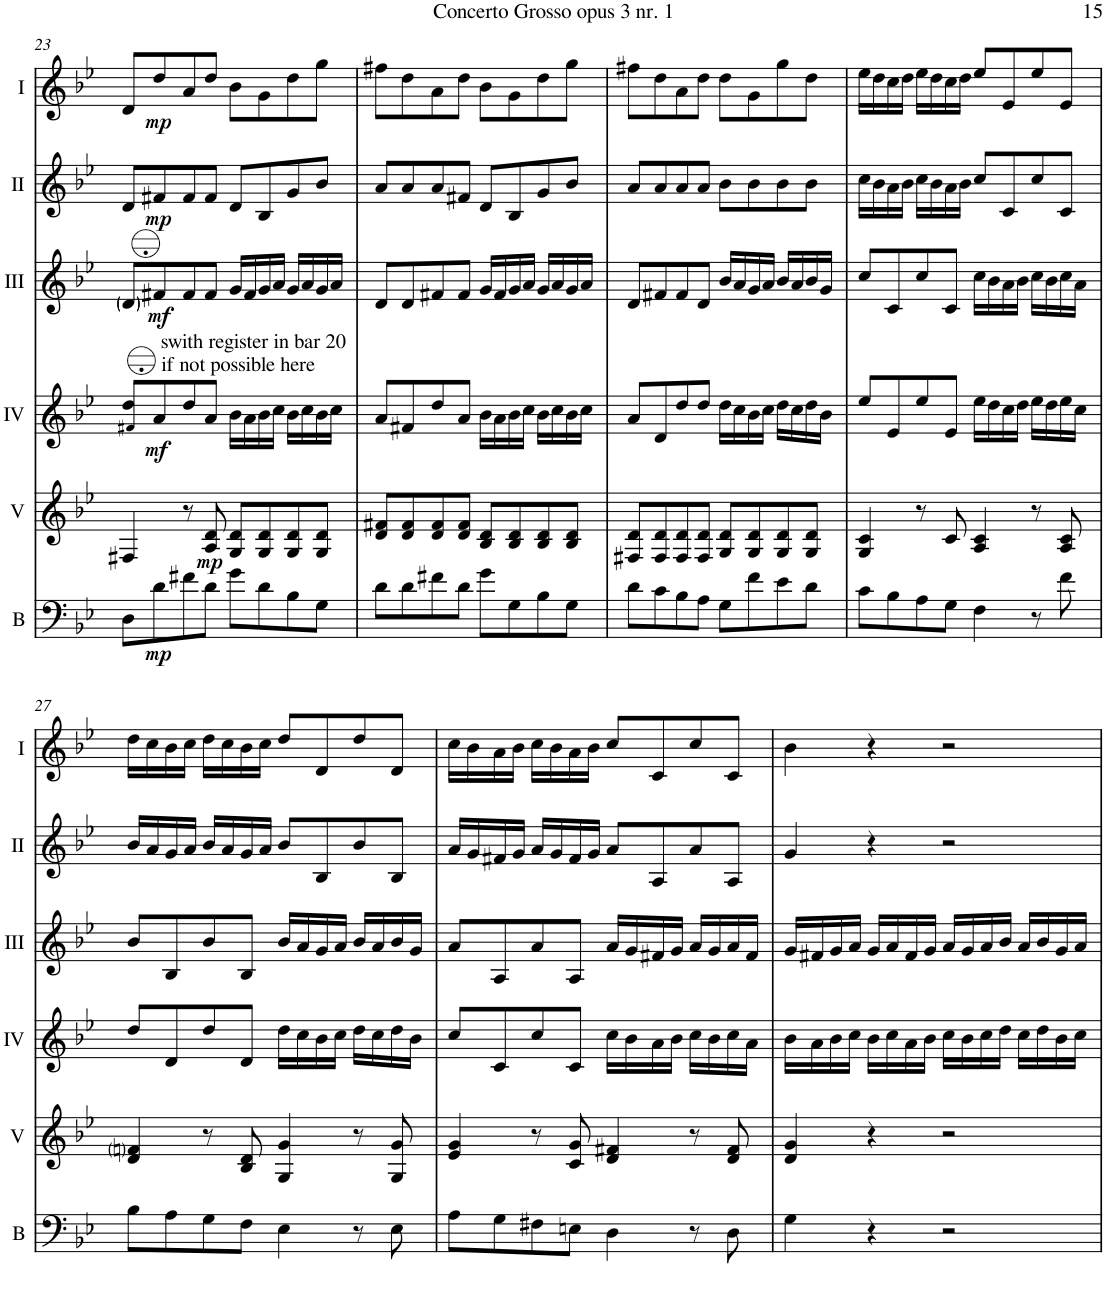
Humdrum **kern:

**kern	**dynam	**kern	**dynam	**kern	**dynam	**kern	**dynam	**kern	**dynam	**kern	**dynam
*part6	*part6	*part5	*part5	*part4	*part4	*part3	*part3	*part2	*part2	*part1	*part1
*staff6	*staff6	*staff5	*staff5	*staff4	*staff4	*staff3	*staff3	*staff2	*staff2	*staff1	*staff1
*I"Bass	*	*I"Acc. 5	*	*I"Acc. 4	*	*I"Acc. 3	*	*I"Acc. 2	*	*I"Acc. 1	*
*I'B	*	*	*	*	*	*	*	*	*	*	*
!!LO:PB:g=z
*clefF4	*	*clefG2	*	*clefG2	*	*clefG2	*	*clefG2	*	*clefG2	*
*Trd7c12	*	*	*	*Trd7c12	*	*	*	*	*	*	*
*k[b-e-]	*	*k[b-e-]	*	*k[b-e-]	*	*k[b-e-]	*	*k[b-e-]	*	*k[b-e-]	*
*M4/4	*	*M4/4	*	*M4/4	*	*M4/4	*	*M4/4	*	*M4/4	*
*met(c)	*	*met(c)	*	*met(c)	*	*met(c)	*	*met(c)	*	*met(c)	*
=23	=23	=23	=23	=23	=23	=23	=23	=23	=23	=23	=23
8D\L	.	4F#X/	.	8f#X/ 8dd/L	.	8d/L	.	8d/L	.	8d/L	.
!	!	!	!	!LO:TX:a:t=swith register in bar 20	!	!	!	!	!	!	!
!	!	!	!	!LO:TX:a:t=if not possible here	!	!	!	!	!	!	!
!	!LO:DY:b	!	!	!	!LO:DY:b	!	!LO:DY:b	!	!LO:DY:b	!	!LO:DY:b
8d\	mp	.	.	8a/	mf	8f#X/	mf	8f#X/	mp	8dd/	mp
8f#X\	.	8r	.	8dd/	.	8f#/	.	8f#/	.	8a/	.
!	!	!	!LO:DY:b	!	!	!	!	!	!	!	!
8d\J	.	8A/ 8d/	mp	8a/J	.	8f#/J	.	8f#/J	.	8dd/J	.
8g\L	.	8G/ 8d/L	.	16b-\LL	.	16G/LL	.	8d/L	.	8b-\L	.
.	.	.	.	16a\	.	16F#/	.	.	.	.	.
8d\	.	8G/ 8d/	.	16b-\	.	16G/	.	8B-/	.	8g\	.
.	.	.	.	16cc\JJ	.	16A/JJ	.	.	.	.	.
8B-\	.	8G/ 8d/	.	16b-\LL	.	16G/LL	.	8g/	.	8dd\	.
.	.	.	.	16cc\	.	16A/	.	.	.	.	.
8G\J	.	8G/ 8d/J	.	16b-\	.	16G/	.	8b-/J	.	8gg\J	.
.	.	.	.	16cc\JJ	.	16A/JJ	.	.	.	.	.
=24	=24	=24	=24	=24	=24	=24	=24	=24	=24	=24	=24
8d\L	.	8d/ 8f#X/L	.	8a/L	.	8D/L	.	8a/L	.	8ff#X\L	.
8d\	.	8d/ 8f#/	.	8f#X/	.	8D/	.	8a/	.	8dd\	.
8f#X\	.	8d/ 8f#/	.	8dd/	.	8F#X/	.	8a/	.	8a\	.
8d\J	.	8d/ 8f#/J	.	8a/J	.	8F#/J	.	8f#X/J	.	8dd\J	.
8g\L	.	8B-/ 8d/L	.	16b-\LL	.	16G/LL	.	8d/L	.	8b-\L	.
.	.	.	.	16a\	.	16F#/	.	.	.	.	.
8G\	.	8B-/ 8d/	.	16b-\	.	16G/	.	8B-/	.	8g\	.
.	.	.	.	16cc\JJ	.	16A/JJ	.	.	.	.	.
8B-\	.	8B-/ 8d/	.	16b-\LL	.	16G/LL	.	8g/	.	8dd\	.
.	.	.	.	16cc\	.	16A/	.	.	.	.	.
8G\J	.	8B-/ 8d/J	.	16b-\	.	16G/	.	8b-/J	.	8gg\J	.
.	.	.	.	16cc\JJ	.	16A/JJ	.	.	.	.	.
=25	=25	=25	=25	=25	=25	=25	=25	=25	=25	=25	=25
8d\L	.	8F#X/ 8d/L	.	8a/L	.	8D/L	.	8a/L	.	8ff#X\L	.
8c\	.	8F#/ 8d/	.	8d/	.	8F#X/	.	8a/	.	8dd\	.
8B-\	.	8F#/ 8d/	.	8dd/	.	8F#/	.	8a/	.	8a\	.
8A\J	.	8F#/ 8d/J	.	8dd/J	.	8D/J	.	8a/J	.	8dd\J	.
8G\L	.	8G/ 8d/L	.	16dd\LL	.	16B-/LL	.	8b-\L	.	8dd\L	.
.	.	.	.	16cc\	.	16A/	.	.	.	.	.
8f\	.	8G/ 8d/	.	16b-\	.	16G/	.	8b-\	.	8g\	.
.	.	.	.	16cc\JJ	.	16A/JJ	.	.	.	.	.
8e-\	.	8G/ 8d/	.	16dd\LL	.	16B-/LL	.	8b-\	.	8gg\	.
.	.	.	.	16cc\	.	16A/	.	.	.	.	.
8d\J	.	8G/ 8d/J	.	16dd\	.	16B-/	.	8b-\J	.	8dd\J	.
.	.	.	.	16b-\JJ	.	16G/JJ	.	.	.	.	.
=26	=26	=26	=26	=26	=26	=26	=26	=26	=26	=26	=26
8c\L	.	4G/ 4c/	.	8ee-/L	.	8c/L	.	16cc\LL	.	16ee-\LL	.
.	.	.	.	.	.	.	.	16b-\	.	16dd\	.
8B-\	.	.	.	8e-/	.	8C/	.	16a\	.	16cc\	.
.	.	.	.	.	.	.	.	16b-\JJ	.	16dd\JJ	.
8A\	.	8r	.	8ee-/	.	8c/	.	16cc\LL	.	16ee-\LL	.
.	.	.	.	.	.	.	.	16b-\	.	16dd\	.
8G\J	.	8c/	.	8e-/J	.	8C/J	.	16a\	.	16cc\	.
.	.	.	.	.	.	.	.	16b-\JJ	.	16dd\JJ	.
4F\	.	4A/ 4c/	.	16ee-\LL	.	16c\LL	.	8cc/L	.	8ee-/L	.
.	.	.	.	16dd\	.	16B-\	.	.	.	.	.
.	.	.	.	16cc\	.	16A\	.	8c/	.	8e-/	.
.	.	.	.	16dd\JJ	.	16B-\JJ	.	.	.	.	.
8r	.	8r	.	16ee-\LL	.	16c\LL	.	8cc/	.	8ee-/	.
.	.	.	.	16dd\	.	16B-\	.	.	.	.	.
8f\	.	8A/ 8c/	.	16ee-\	.	16c\	.	8c/J	.	8e-/J	.
.	.	.	.	16cc\JJ	.	16A\JJ	.	.	.	.	.
!!LO:LB:g=z
=27	=27	=27	=27	=27	=27	=27	=27	=27	=27	=27	=27
8B-\L	.	4d/ 4fni/	.	8dd/L	.	8B-/L	.	16b-/LL	.	16dd\LL	.
.	.	.	.	.	.	.	.	16a/	.	16cc\	.
8A\	.	.	.	8d/	.	8BB-/	.	16g/	.	16b-\	.
.	.	.	.	.	.	.	.	16a/JJ	.	16cc\JJ	.
8G\	.	8r	.	8dd/	.	8B-/	.	16b-/LL	.	16dd\LL	.
.	.	.	.	.	.	.	.	16a/	.	16cc\	.
8F\J	.	8B-/ 8d/	.	8d/J	.	8BB-/J	.	16g/	.	16b-\	.
.	.	.	.	.	.	.	.	16a/JJ	.	16cc\JJ	.
4E-\	.	4G/ 4g/	.	16dd\LL	.	16B-/LL	.	8b-/L	.	8dd/L	.
.	.	.	.	16cc\	.	16A/	.	.	.	.	.
.	.	.	.	16b-\	.	16G/	.	8B-/	.	8d/	.
.	.	.	.	16cc\JJ	.	16A/JJ	.	.	.	.	.
8r	.	8r	.	16dd\LL	.	16B-/LL	.	8b-/	.	8dd/	.
.	.	.	.	16cc\	.	16A/	.	.	.	.	.
8E-\	.	8G/ 8g/	.	16dd\	.	16B-/	.	8B-/J	.	8d/J	.
.	.	.	.	16b-\JJ	.	16G/JJ	.	.	.	.	.
=28	=28	=28	=28	=28	=28	=28	=28	=28	=28	=28	=28
8A\L	.	4e-/ 4g/	.	8cc/L	.	8A/L	.	16a/LL	.	16cc\LL	.
.	.	.	.	.	.	.	.	16g/	.	16b-\	.
8G\	.	.	.	8c/	.	8AA/	.	16f#X/	.	16a\	.
.	.	.	.	.	.	.	.	16g/JJ	.	16b-\JJ	.
8F#X\	.	8r	.	8cc/	.	8A/	.	16a/LL	.	16cc\LL	.
.	.	.	.	.	.	.	.	16g/	.	16b-\	.
8En\J	.	8c/ 8g/	.	8c/J	.	8AA/J	.	16f#/	.	16a\	.
.	.	.	.	.	.	.	.	16g/JJ	.	16b-\JJ	.
4D\	.	4d/ 4f#X/	.	16cc\LL	.	16A/LL	.	8a/L	.	8cc/L	.
.	.	.	.	16b-\	.	16G/	.	.	.	.	.
.	.	.	.	16a\	.	16F#X/	.	8A/	.	8c/	.
.	.	.	.	16b-\JJ	.	16G/JJ	.	.	.	.	.
8r	.	8r	.	16cc\LL	.	16A/LL	.	8a/	.	8cc/	.
.	.	.	.	16b-\	.	16G/	.	.	.	.	.
8D\	.	8d/ 8f#/	.	16cc\	.	16A/	.	8A/J	.	8c/J	.
.	.	.	.	16a\JJ	.	16F#/JJ	.	.	.	.	.
=29	=29	=29	=29	=29	=29	=29	=29	=29	=29	=29	=29
4G\	.	4d/ 4g/	.	16b-\LL	.	16G/LL	.	4g/	.	4b-\	.
.	.	.	.	16a\	.	16F#X/	.	.	.	.	.
.	.	.	.	16b-\	.	16G/	.	.	.	.	.
.	.	.	.	16cc\JJ	.	16A/JJ	.	.	.	.	.
4r	.	4r	.	16b-\LL	.	16G/LL	.	4r	.	4r	.
.	.	.	.	16cc\	.	16A/	.	.	.	.	.
.	.	.	.	16a\	.	16F#/	.	.	.	.	.
.	.	.	.	16b-\JJ	.	16G/JJ	.	.	.	.	.
2r	.	2r	.	16cc\LL	.	16A/LL	.	2r	.	2r	.
.	.	.	.	16b-\	.	16G/	.	.	.	.	.
.	.	.	.	16cc\	.	16A/	.	.	.	.	.
.	.	.	.	16dd\JJ	.	16B-/JJ	.	.	.	.	.
.	.	.	.	16cc\LL	.	16A/LL	.	.	.	.	.
.	.	.	.	16dd\	.	16B-/	.	.	.	.	.
.	.	.	.	16b-\	.	16G/	.	.	.	.	.
.	.	.	.	16cc\JJ	.	16A/JJ	.	.	.	.	.
=	=	=	=	=	=	=	=	=	=	=	=
*-	*-	*-	*-	*-	*-	*-	*-	*-	*-	*-	*-
